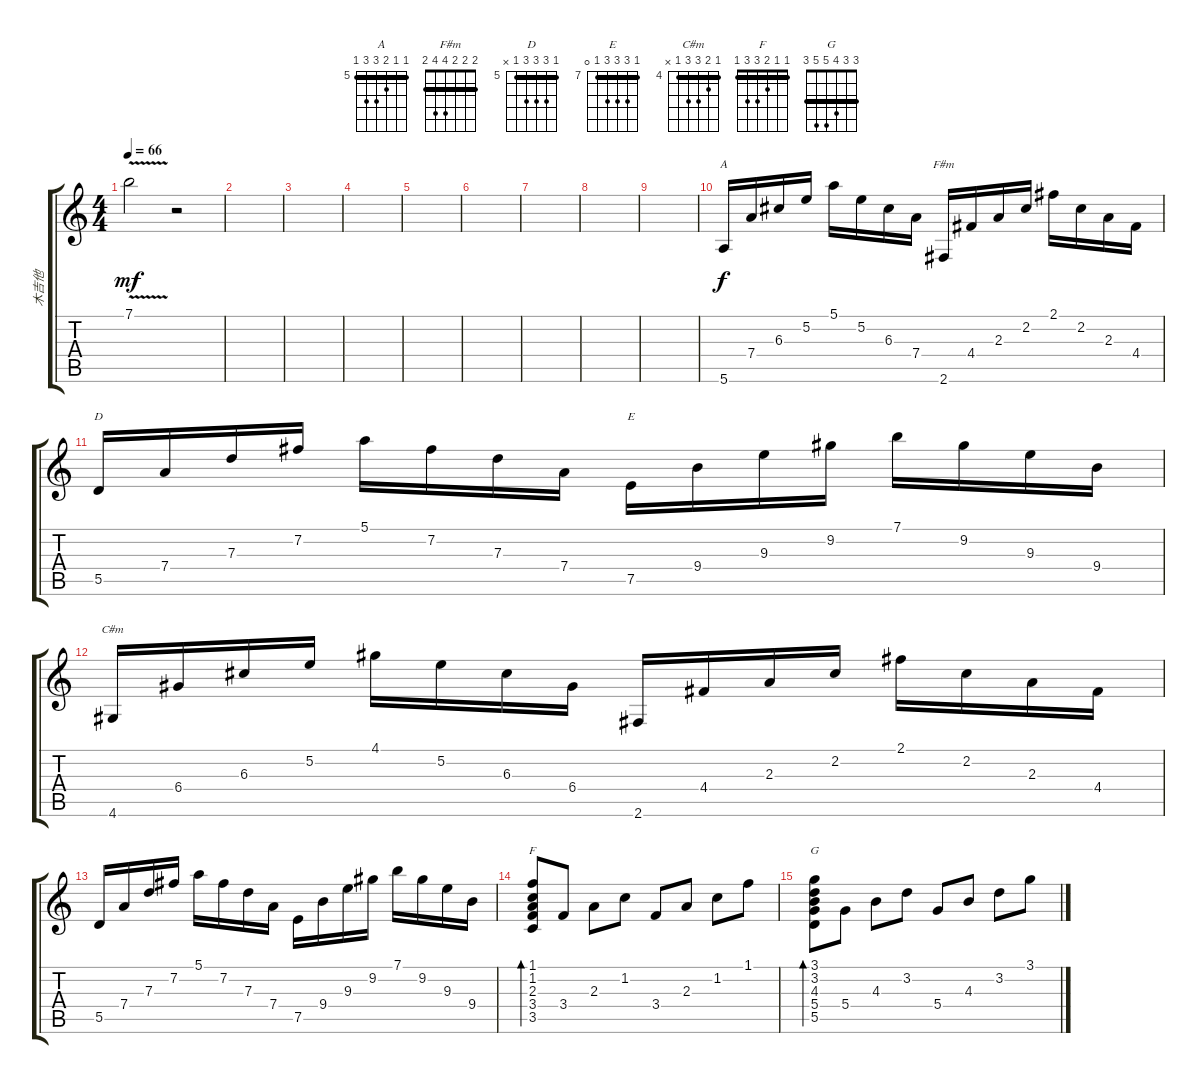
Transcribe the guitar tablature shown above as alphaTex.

\track ("木吉他" "木吉他") {instrument electricguitarjazz}
\staff {score tabs}
\tuning (E4 B3 G3 D3 A2 E2) {hide}
\chord ("A" 5 5 6 7 7 5) {firstfret 5 barre 5}
\chord ("F#m" 2 2 2 4 4 2) {barre 2}
\chord ("D" 5 7 7 7 5 x) {firstfret 5 barre 5}
\chord ("E" 7 9 9 9 7 0) {firstfret 7 barre 7}
\chord ("C#m" 4 5 6 6 4 x) {firstfret 4 barre 4}
\chord ("F" 1 1 2 3 3 1) {barre 1}
\chord ("G" 3 3 4 5 5 3) {barre 3}
\ts (4 4)
\tempo 66
\clef g2
\ks c
7.1{v}.2{dy mf} r.2 |
|
|
|
|
|
|
|
|
5.6.16{ch "A" dy f} 7.4.16 6.3.16 5.2.16 5.1.16 5.2.16 6.3.16 7.4.16 2.6.16{ch "F#m"} 4.4.16 2.3.16 2.2.16 2.1.16 2.2.16 2.3.16 4.4.16 |
5.5.16{ch "D"} 7.4.16 7.3.16 7.2.16 5.1.16 7.2.16 7.3.16 7.4.16 7.5.16{ch "E"} 9.4.16 9.3.16 9.2.16 7.1.16 9.2.16 9.3.16 9.4.16 |
4.6.16{ch "C#m"} 6.4.16 6.3.16 5.2.16 4.1.16 5.2.16 6.3.16 6.4.16 2.6.16 4.4.16 2.3.16 2.2.16 2.1.16 2.2.16 2.3.16 4.4.16 |
5.5.16 7.4.16 7.3.16 7.2.16 5.1.16 7.2.16 7.3.16 7.4.16 7.5.16 9.4.16 9.3.16 9.2.16 7.1.16 9.2.16 9.3.16 9.4.16 |
(1.1 1.2 2.3 3.4 3.5).8{bd 60 ch "F"} 3.4.8 2.3.8 1.2.8 3.4.8 2.3.8 1.2.8 1.1.8 |
(3.1 3.2 4.3 5.4 5.5).8{bd 60 ch "G"} 5.4.8 4.3.8 3.2.8 5.4.8 4.3.8 3.2.8 3.1.8
